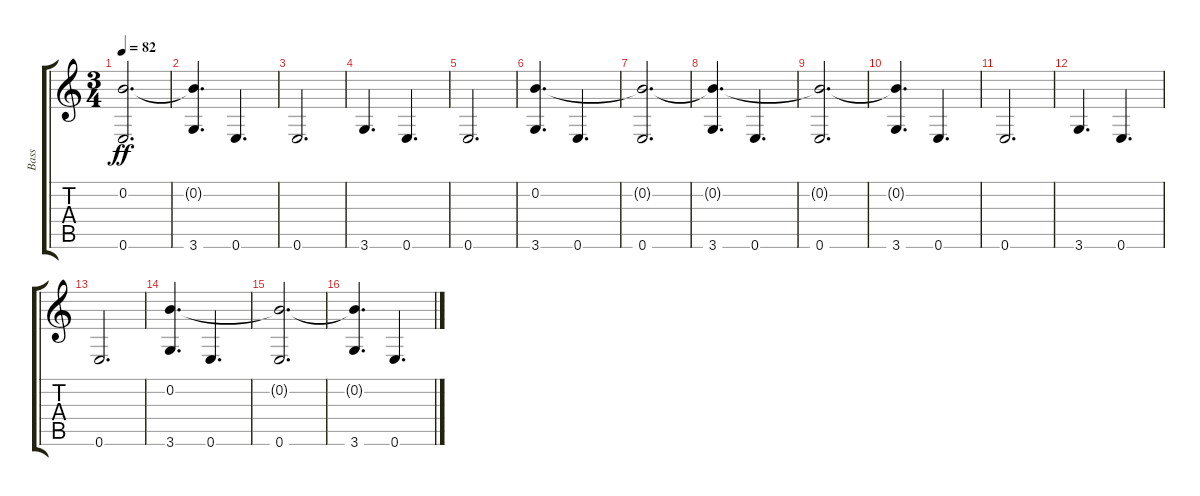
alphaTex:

\track ("Bass" "Bass") {instrument fretlessbass}
\staff {score tabs}
\tuning (E4 B3 G3 D3 A2 E2) {hide}
\ts (3 4)
\tempo 82
\clef g2
\ks c
(0.2{t} 0.6).2{d dy ff} |
(0.2{t} 3.6).4{d} 0.6.4{d} |
0.6.2{d} |
3.6.4{d} 0.6.4{d} |
0.6.2{d} |
(0.2 3.6).4{d} 0.6.4{d} |
(0.2{t} 0.6).2{d} |
(0.2{t} 3.6).4{d} 0.6.4{d} |
(0.2{t} 0.6).2{d} |
(0.2{t} 3.6).4{d} 0.6.4{d} |
0.6.2{d} |
3.6.4{d} 0.6.4{d} |
0.6.2{d} |
(0.2 3.6).4{d} 0.6.4{d} |
(0.2{t} 0.6).2{d} |
(0.2{t} 3.6).4{d} 0.6.4{d}
